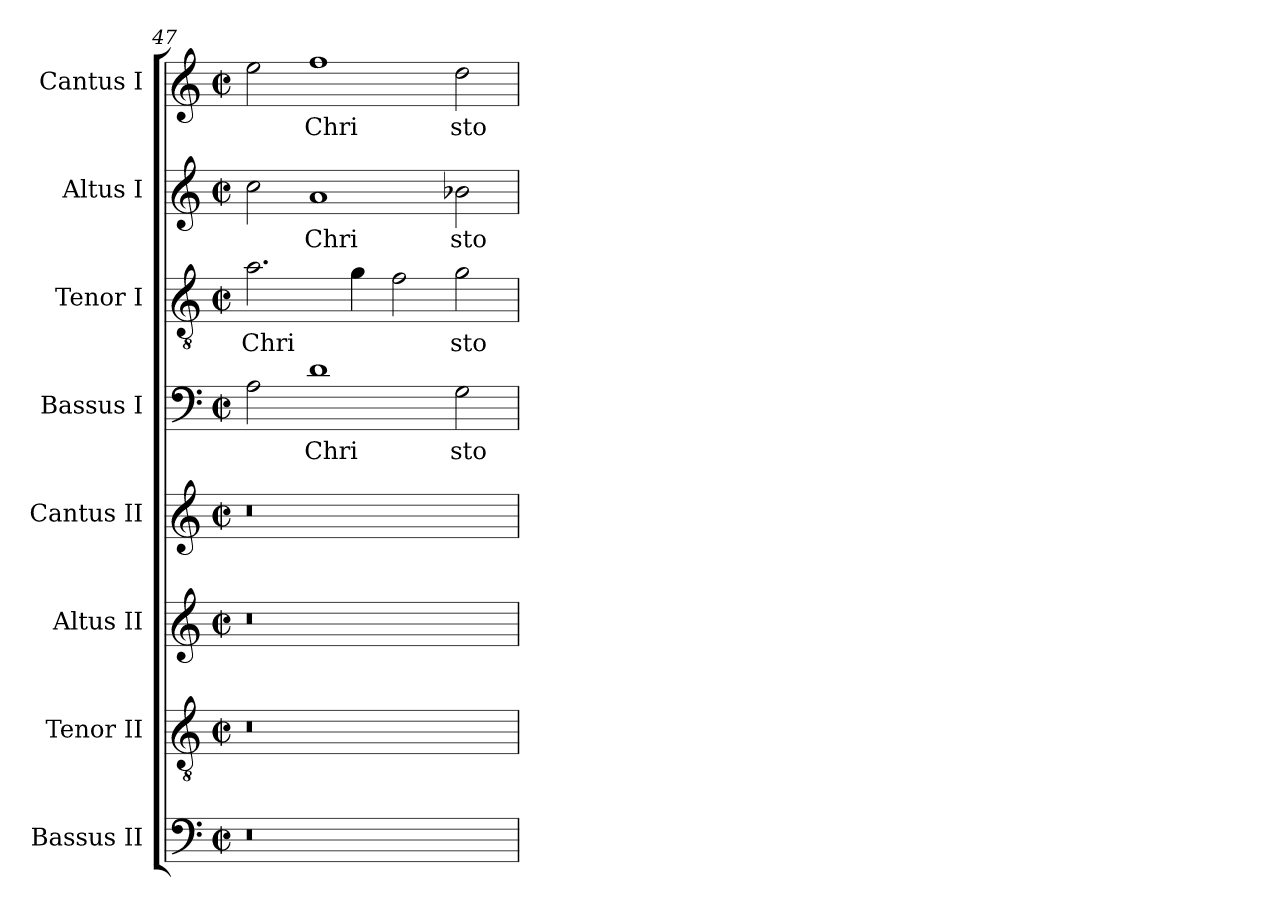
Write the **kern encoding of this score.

**kern	**kern	**kern	**kern	**kern	**text	**kern	**text	**kern	**text	**kern	**text
*part8	*part7	*part6	*part5	*part4	*part4	*part3	*part3	*part2	*part2	*part1	*part1
*staff8	*staff7	*staff6	*staff5	*staff4	*staff4	*staff3	*staff3	*staff2	*staff2	*staff1	*staff1
*I"Bassus II	*I"Tenor II	*I"Altus II	*I"Cantus II	*I"Bassus I	*	*I"Tenor I	*	*I"Altus I	*	*I"Cantus I	*
!!LO:LB:g=z
*clefF4	*clefGv2	*clefG2	*clefG2	*clefF4	*	*clefGv2	*	*clefG2	*	*clefG2	*
*	*	*	*	*	*	*	*	*k[]	*	*	*
*	*	*	*	*	*	*	*	*C:	*	*	*
*M2/2	*M2/2	*M2/2	*M2/2	*M2/2	*	*M2/2	*	*M2/2	*	*M2/2	*
*met(c|)	*met(c|)	*met(c|)	*met(c|)	*met(c|)	*	*met(c|)	*	*met(c|)	*	*met(c|)	*
=47	=47	=47	=47	=47	=47	=47	=47	=47	=47	=47	=47
!	!	!	!	!	!	!	!LO:LY:b	!	!	!	!
0r	0r	0r	0r	2A\	.	2.a\	Chri	2cc\	.	2ee\	.
!	!	!	!	!	!LO:LY:b:cj	!	!	!	!LO:LY:b:cj	!	!LO:LY:b:cj
.	.	.	.	1d	Chri	.	.	1a	Chri	1ff	Chri
.	.	.	.	.	.	4g\	.	.	.	.	.
.	.	.	.	.	.	2f\	.	.	.	.	.
!	!	!	!	!	!LO:LY:b:cj	!	!LO:LY:b:cj	!	!LO:LY:b:cj	!	!LO:LY:b:cj
.	.	.	.	2G\	sto	2g\	sto	2b-X\	sto	2dd\	sto
=	=	=	=	=	=	=	=	=	=	=	=
*-	*-	*-	*-	*-	*-	*-	*-	*-	*-	*-	*-
